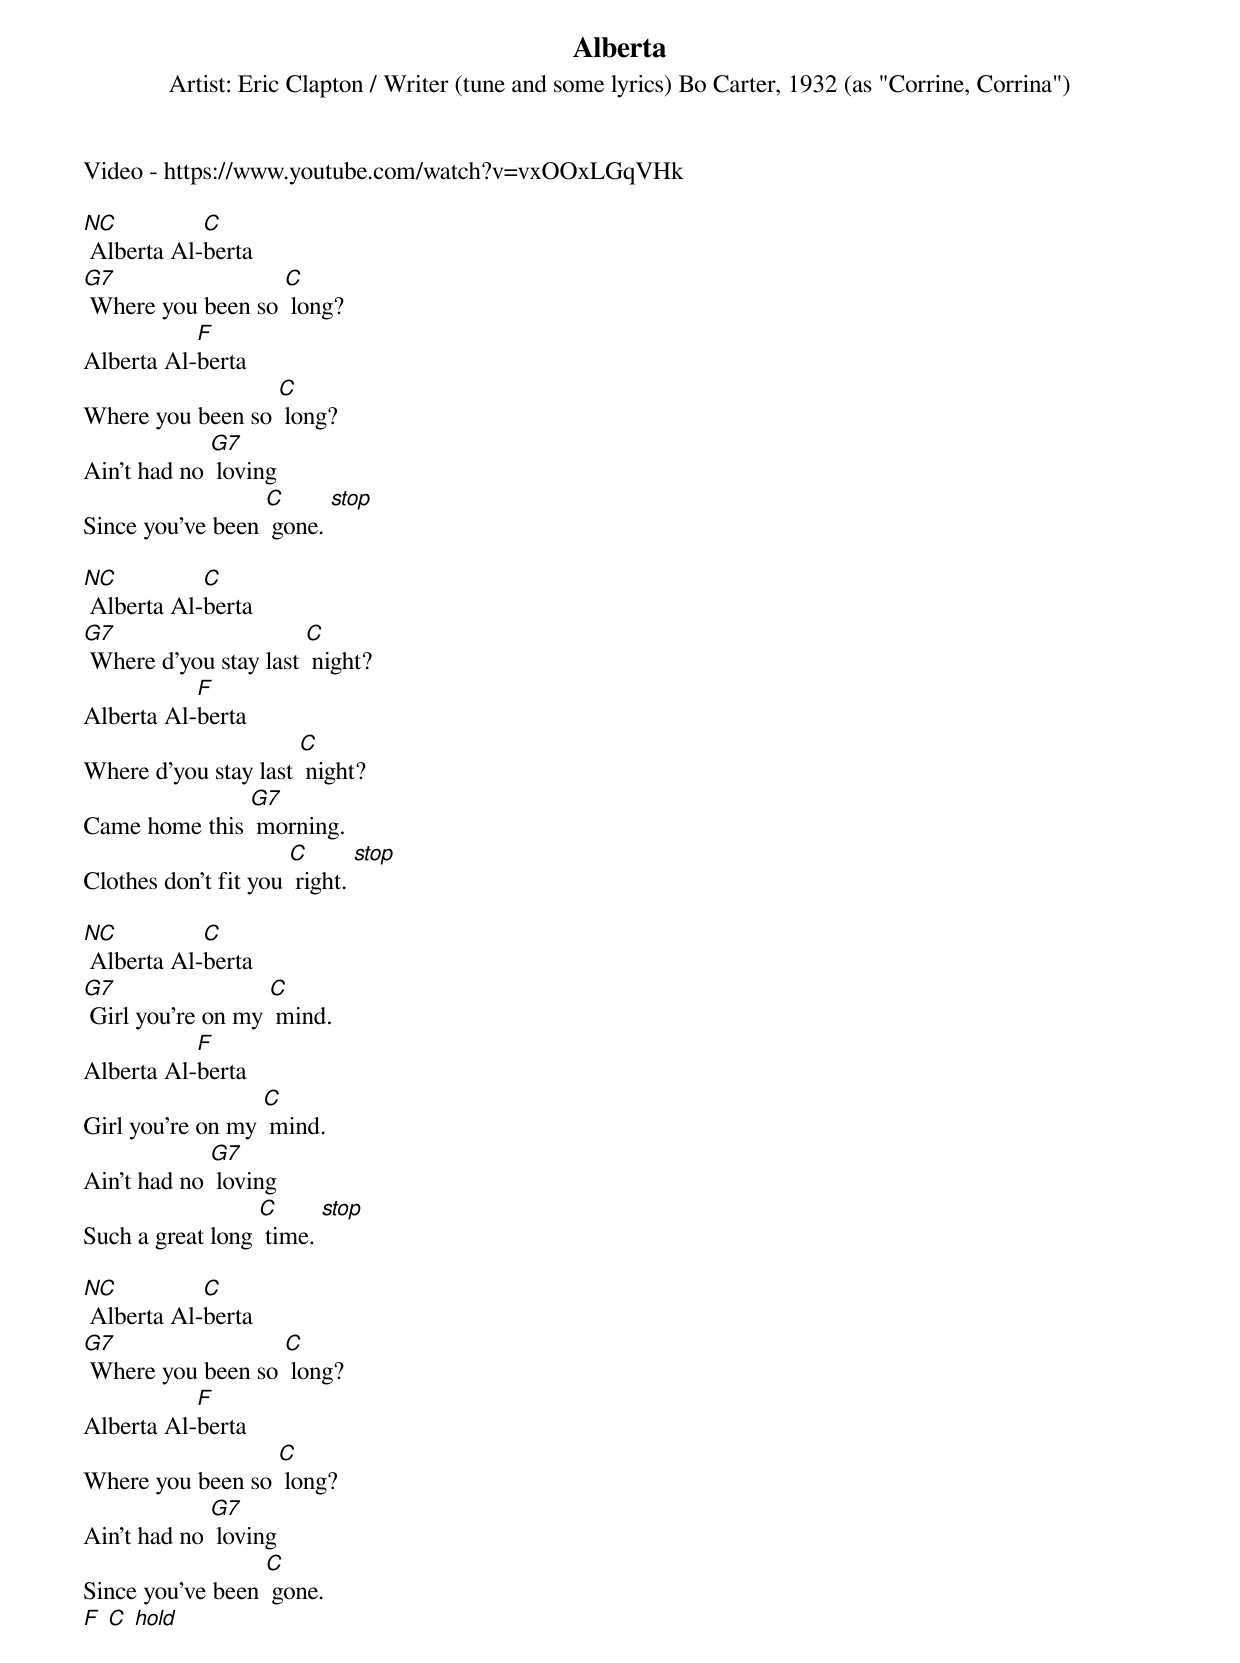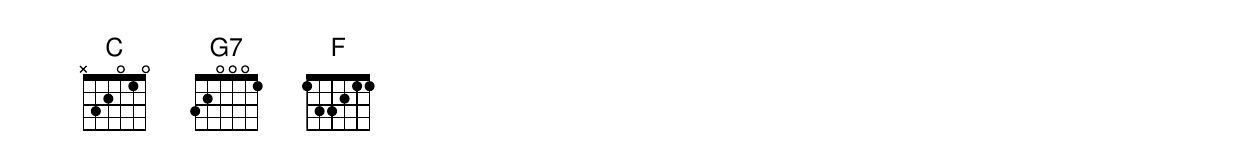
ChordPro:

{title: Alberta}
{subtitle: Artist: Eric Clapton / Writer (tune and some lyrics) Bo Carter, 1932 (as "Corrine, Corrina")}

Video - https://www.youtube.com/watch?v=vxOOxLGqVHk

[*NC] Alberta Al-[C]berta
[G7] Where you been so [C] long?
Alberta Al-[F]berta
Where you been so [C] long?
Ain't had no [G7] loving
Since you've been [C] gone. [*stop]

[*NC] Alberta Al-[C]berta
[G7] Where d'you stay last [C] night?
Alberta Al-[F]berta
Where d'you stay last [C] night?
Came home this [G7] morning.
Clothes don't fit you [C] right. [*stop]

[*NC] Alberta Al-[C]berta
[G7] Girl you're on my [C] mind.
Alberta Al-[F]berta
Girl you're on my [C] mind.
Ain't had no [G7] loving
Such a great long [C] time. [*stop]

[*NC] Alberta Al-[C]berta
[G7] Where you been so [C] long?
Alberta Al-[F]berta
Where you been so [C] long?
Ain't had no [G7] loving
Since you've been [C] gone.
[F] [C] [*hold]
